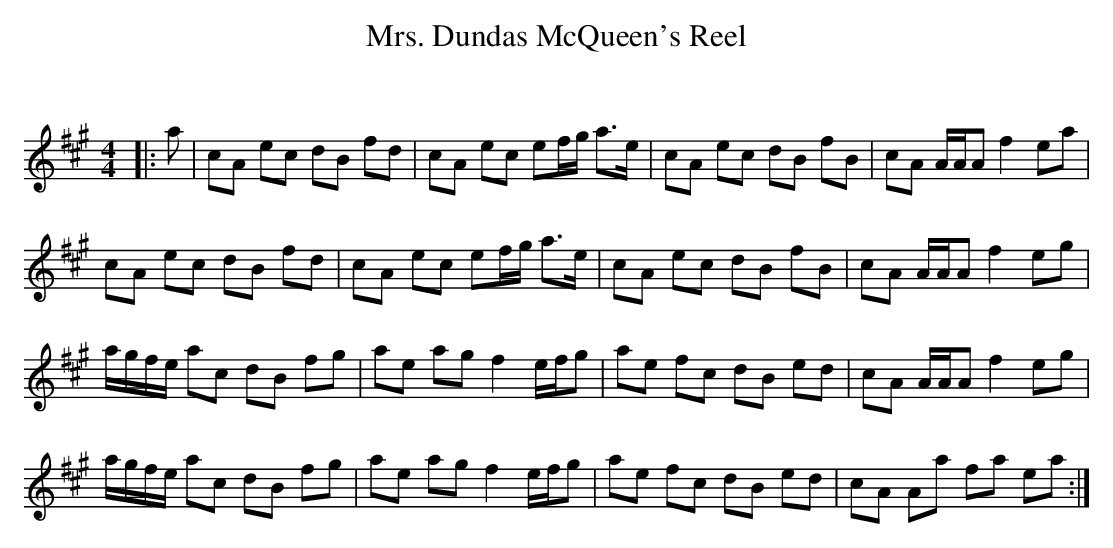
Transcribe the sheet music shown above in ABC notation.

X:1
T: Mrs. Dundas McQueen's Reel
C:
Q: 232
K:A
M:4/4
L:1/8
|:a|cA ec dB fd|cA ec ef1/2g1/2 a3/2e1/2|cA ec dB fB|cA A1/2A1/2A f2 ea|
cA ec dB fd|cA ec ef1/2g1/2 a3/2e1/2|cA ec dB fB|cA A1/2A1/2A f2 eg|
a1/2g1/2f1/2e1/2 ac dB fg|ae ag f2 e1/2f1/2g|ae fc dB ed|cA A1/2A1/2A f2 eg|
a1/2g1/2f1/2e1/2 ac dB fg|ae ag f2 e1/2f1/2g|ae fc dB ed|cA Aa fa ea:|
